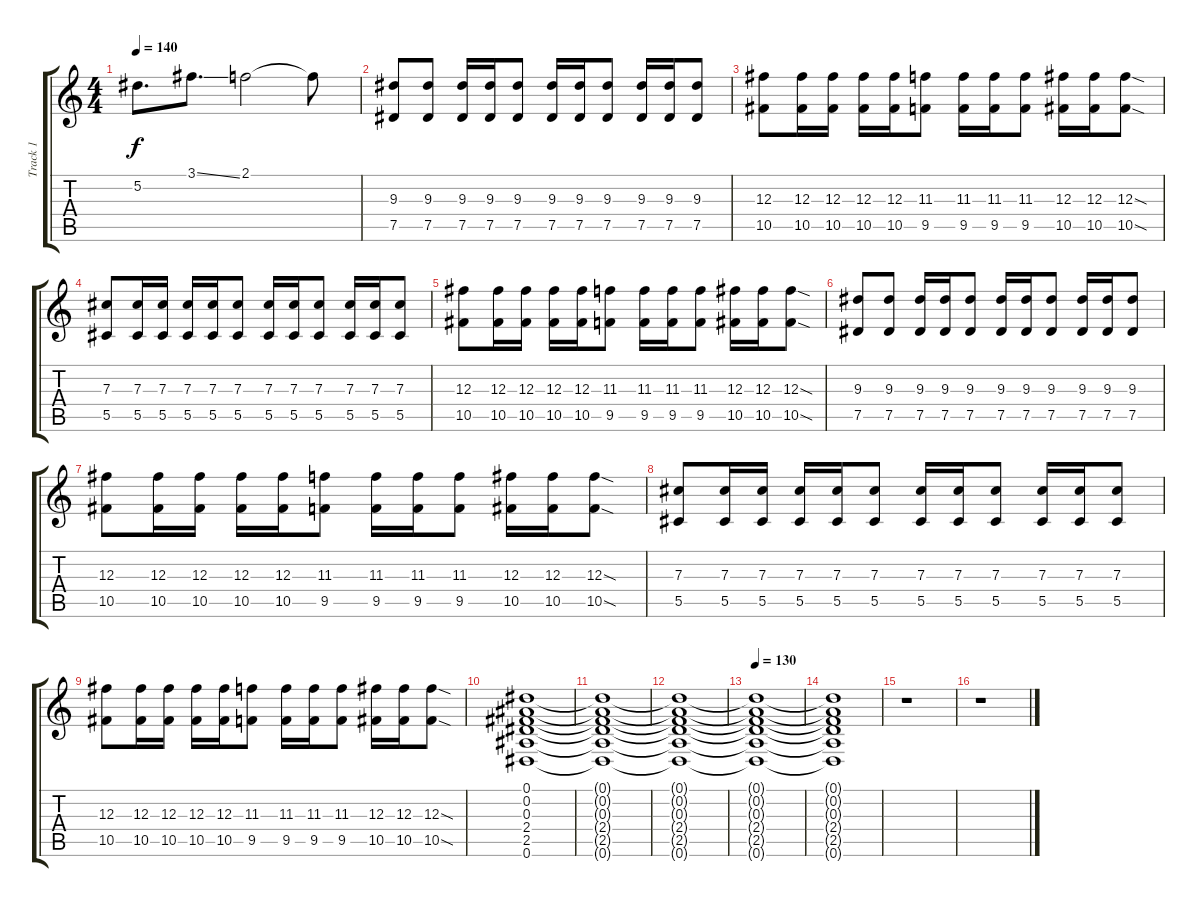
\track ("Track 1" "Track 1") {instrument overdrivenguitar}
\staff {score tabs}
\tuning (Eb4 Bb3 Gb3 Db3 Ab2 Eb2) {hide}
\ts (4 4)
\tempo 140
\clef g2
\ks c
5.2.8{d dy f} 3.1{ss}.8{d} 2.1.2 2.1{t}.8 |
(9.3 7.5).8 (9.3 7.5).8 (9.3 7.5).16 (9.3 7.5).16 (9.3 7.5).8 (9.3 7.5).16 (9.3 7.5).16 (9.3 7.5).8 (9.3 7.5).16 (9.3 7.5).16 (9.3 7.5).8 |
(12.3 10.5).8 (12.3 10.5).16 (12.3 10.5).16 (12.3 10.5).16 (12.3 10.5).16 (11.3 9.5).8 (11.3 9.5).16 (11.3 9.5).16 (11.3 9.5).8 (12.3 10.5).16 (12.3 10.5).16 (12.3{sod} 10.5{sod}).8 |
(7.3 5.5).8 (7.3 5.5).16 (7.3 5.5).16 (7.3 5.5).16 (7.3 5.5).16 (7.3 5.5).8 (7.3 5.5).16 (7.3 5.5).16 (7.3 5.5).8 (7.3 5.5).16 (7.3 5.5).16 (7.3 5.5).8 |
(12.3 10.5).8 (12.3 10.5).16 (12.3 10.5).16 (12.3 10.5).16 (12.3 10.5).16 (11.3 9.5).8 (11.3 9.5).16 (11.3 9.5).16 (11.3 9.5).8 (12.3 10.5).16 (12.3 10.5).16 (12.3{sod} 10.5{sod}).8 |
(9.3 7.5).8 (9.3 7.5).8 (9.3 7.5).16 (9.3 7.5).16 (9.3 7.5).8 (9.3 7.5).16 (9.3 7.5).16 (9.3 7.5).8 (9.3 7.5).16 (9.3 7.5).16 (9.3 7.5).8 |
(12.3 10.5).8 (12.3 10.5).16 (12.3 10.5).16 (12.3 10.5).16 (12.3 10.5).16 (11.3 9.5).8 (11.3 9.5).16 (11.3 9.5).16 (11.3 9.5).8 (12.3 10.5).16 (12.3 10.5).16 (12.3{sod} 10.5{sod}).8 |
(7.3 5.5).8 (7.3 5.5).16 (7.3 5.5).16 (7.3 5.5).16 (7.3 5.5).16 (7.3 5.5).8 (7.3 5.5).16 (7.3 5.5).16 (7.3 5.5).8 (7.3 5.5).16 (7.3 5.5).16 (7.3 5.5).8 |
(12.3 10.5).8 (12.3 10.5).16 (12.3 10.5).16 (12.3 10.5).16 (12.3 10.5).16 (11.3 9.5).8 (11.3 9.5).16 (11.3 9.5).16 (11.3 9.5).8 (12.3 10.5).16 (12.3 10.5).16 (12.3{sod} 10.5{sod}).8 |
(0.1 0.2 0.3 2.4 2.5 0.6).1 |
(0.1{t} 0.2{t} 0.3{t} 2.4{t} 2.5{t} 0.6{t}).1 |
(0.1{t} 0.2{t} 0.3{t} 2.4{t} 2.5{t} 0.6{t}).1 |
\tempo 130
(0.1{t} 0.2{t} 0.3{t} 2.4{t} 2.5{t} 0.6{t}).1 |
(0.1{t} 0.2{t} 0.3{t} 2.4{t} 2.5{t} 0.6{t}).1 |
r.1 |
r.1
